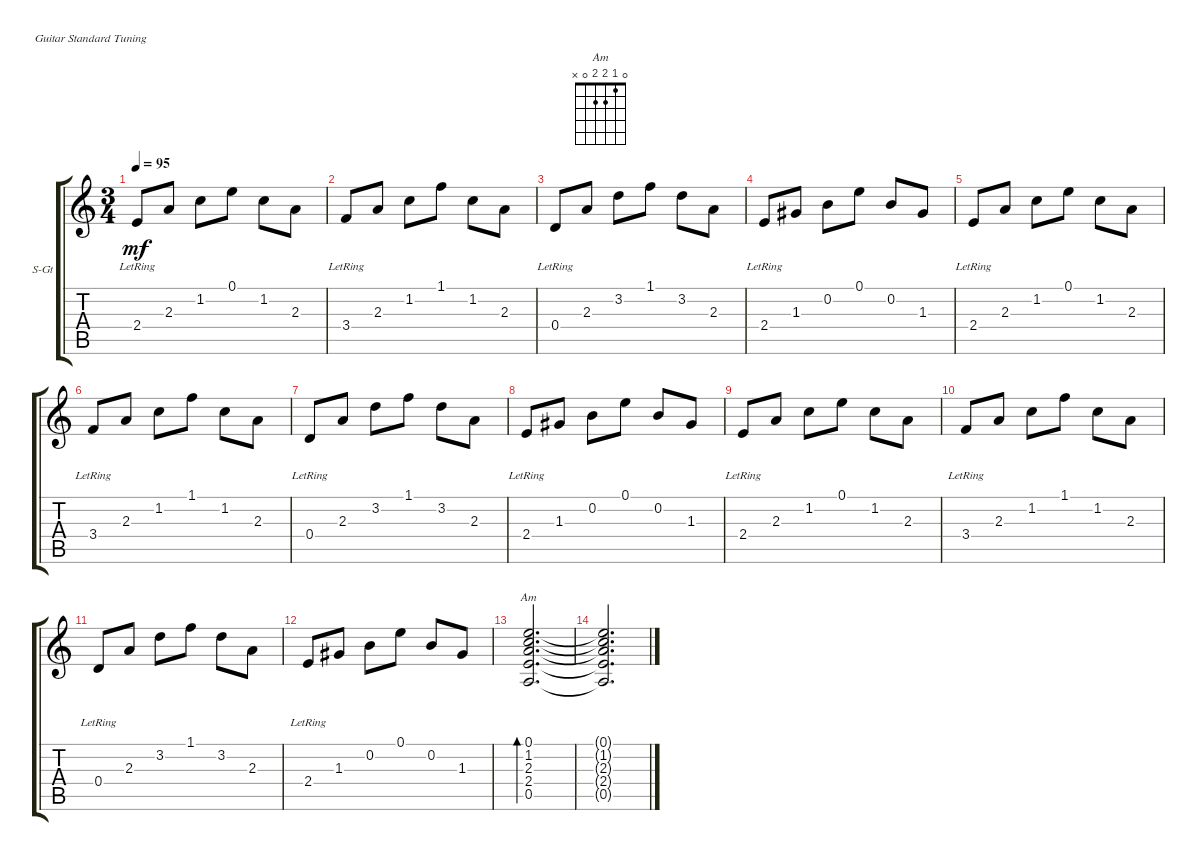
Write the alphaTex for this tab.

\defaultSystemsLayout 4
\bracketExtendMode groupsimilarinstruments
\firstSystemTrackNameOrientation horizontal
\otherSystemsTrackNameOrientation horizontal
\track ("Steel Guitar" "S-Gt") {instrument acousticguitarsteel}
\staff {score tabs}
\tuning (E4 B3 G3 D3 A2 E2)
\chord ("Am" 0 1 2 2 0 x)
\ts (3 4)
\tempo 95
\clef g2
\ks c
2.4{lr}.8{dy mf} 2.3.8 1.2.8 0.1.8 1.2.8 2.3.8 |
3.4{lr}.8 2.3.8 1.2.8 1.1.8 1.2.8 2.3.8 |
0.4{lr}.8 2.3.8 3.2.8 1.1.8 3.2.8 2.3.8 |
2.4{lr}.8 1.3.8 0.2.8 0.1.8 0.2.8 1.3.8 |
2.4{lr}.8 2.3.8 1.2.8 0.1.8 1.2.8 2.3.8 |
3.4{lr}.8 2.3.8 1.2.8 1.1.8 1.2.8 2.3.8 |
0.4{lr}.8 2.3.8 3.2.8 1.1.8 3.2.8 2.3.8 |
2.4{lr}.8{lyrics (0 "") lyrics (1 "") lyrics (2 "") lyrics (3 "") lyrics (4 "")} 1.3.8 0.2.8 0.1.8 0.2.8 1.3.8 |
2.4{lr}.8 2.3.8 1.2.8 0.1.8 1.2.8 2.3.8 |
3.4{lr}.8 2.3.8 1.2.8 1.1.8 1.2.8 2.3.8 |
0.4{lr}.8 2.3.8 3.2.8 1.1.8 3.2.8 2.3.8 |
2.4{lr}.8{lyrics (0 "") lyrics (1 "") lyrics (2 "") lyrics (3 "") lyrics (4 "")} 1.3.8 0.2.8 0.1.8 0.2.8 1.3.8 |
(0.5 2.4 2.3 1.2 0.1).2{d bd 219 ch "Am"} |
(0.5{t} 2.4{t} 2.3{t} 1.2{t} 0.1{t}).2{d}
